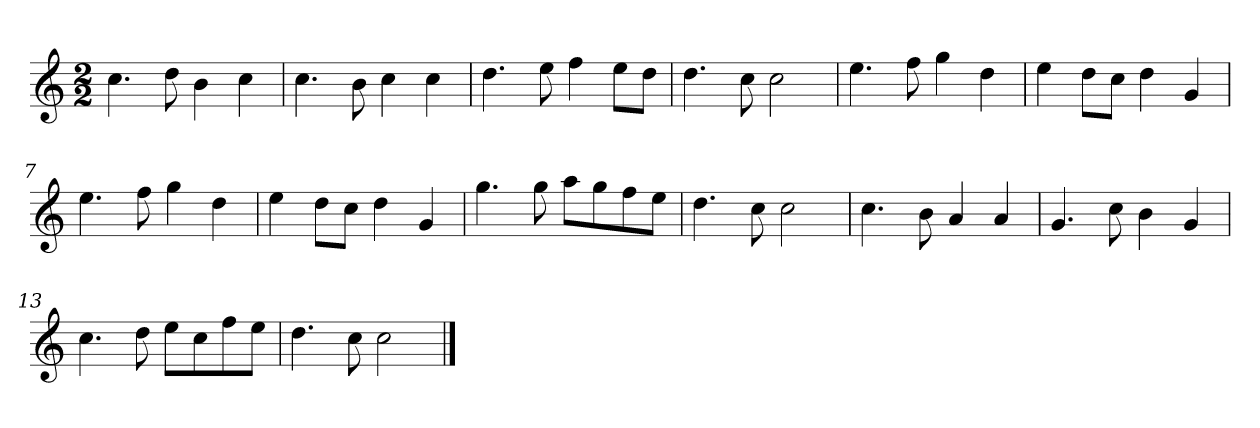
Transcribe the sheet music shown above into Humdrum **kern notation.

**kern
*part1
*staff1
*k[]
*M2/2
*MM120
=1
4.cc
8dd
4b
4cc
=2
4.cc
8b
4cc
4cc
=3
4.dd
8ee
4ff
8eeL
8ddJ
=4
4.dd
8cc
2cc
=5
4.ee
8ff
4gg
4dd
=6
4ee
8ddL
8ccJ
4dd
4g
=7
4.ee
8ff
4gg
4dd
=8
4ee
8ddL
8ccJ
4dd
4g
=9
4.gg
8gg
8aaL
8gg
8ff
8eeJ
=10
4.dd
8cc
2cc
=11
4.cc
8b
4a
4a
=12
4.g
8cc
4b
4g
=13
4.cc
8dd
8eeL
8cc
8ff
8eeJ
=14
4.dd
8cc
2cc
==
*-
